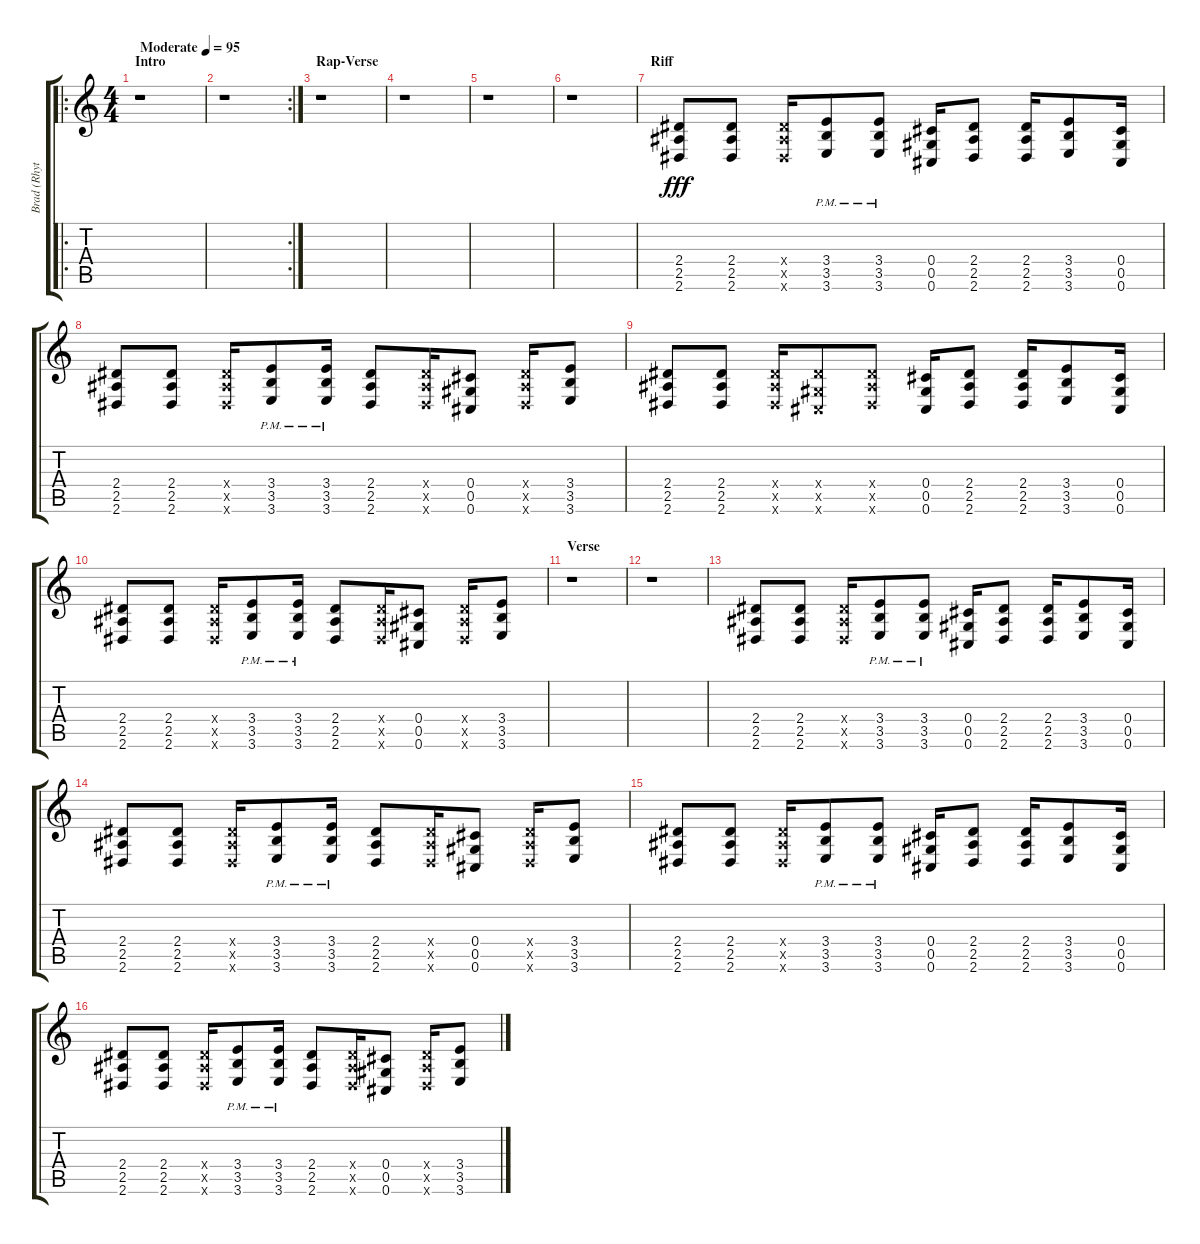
\track ("Brad (Rhythm)" "Brad (Rhyt") {instrument overdrivenguitar}
\staff {score tabs}
\tuning (Eb4 Bb3 Gb3 Db3 Ab2 Db2) {hide}
\ro
\ts (4 4)
\section ("" "Intro")
\tempo (95 "Moderate")
\clef g2
\ks c
r.1{dy fff instrument overdrivenguitar} |
\rc 2
r.1 |
\section ("" "Rap-Verse")
r.1 |
r.1 |
r.1 |
r.1 |
\section ("" "Riff")
(2.4 2.5 2.6).8 (2.4 2.5 2.6).8 (2.4{x} 2.5{x} 2.6{x}).16 (3.4{pm} 3.5{pm} 3.6{pm}).8 (3.4{pm} 3.5{pm} 3.6{pm}).8 (0.4 0.5 0.6).16 (2.4 2.5 2.6).8 (2.4 2.5 2.6).16 (3.4 3.5 3.6).8 (0.4 0.5 0.6).16 |
(2.4 2.5 2.6).8 (2.4 2.5 2.6).8 (2.4{x} 2.5{x} 2.6{x}).16 (3.4{pm} 3.5{pm} 3.6{pm}).8 (3.4{pm} 3.5{pm} 3.6{pm}).16 (2.4 2.5 2.6).8 (2.4{x} 2.5{x} 2.6{x}).16 (0.4 0.5 0.6).8 (2.4{x} 2.5{x} 2.6{x}).16 (3.4 3.5 3.6).8 |
(2.4 2.5 2.6).8 (2.4 2.5 2.6).8 (2.4{x} 2.5{x} 2.6{x}).16 (2.4{x} 0.5{x} 0.6{x}).8 (2.4{x} 2.5{x} 2.6{x}).8 (0.4 0.5 0.6).16 (2.4 2.5 2.6).8 (2.4 2.5 2.6).16 (3.4 3.5 3.6).8 (0.4 0.5 0.6).16 |
(2.4 2.5 2.6).8 (2.4 2.5 2.6).8 (2.4{x} 2.5{x} 2.6{x}).16 (3.4{pm} 3.5{pm} 3.6{pm}).8 (3.4{pm} 3.5{pm} 3.6{pm}).16 (2.4 2.5 2.6).8 (2.4{x} 2.5{x} 2.6{x}).16 (0.4 0.5 0.6).8 (2.4{x} 2.5{x} 2.6{x}).16 (3.4 3.5 3.6).8 |
\section ("" "Verse")
r.1 |
r.1 |
(2.4 2.5 2.6).8 (2.4 2.5 2.6).8 (2.4{x} 2.5{x} 2.6{x}).16 (3.4{pm} 3.5{pm} 3.6{pm}).8 (3.4{pm} 3.5{pm} 3.6{pm}).8 (0.4 0.5 0.6).16 (2.4 2.5 2.6).8 (2.4 2.5 2.6).16 (3.4 3.5 3.6).8 (0.4 0.5 0.6).16 |
(2.4 2.5 2.6).8 (2.4 2.5 2.6).8 (2.4{x} 2.5{x} 2.6{x}).16 (3.4{pm} 3.5{pm} 3.6{pm}).8 (3.4{pm} 3.5{pm} 3.6{pm}).16 (2.4 2.5 2.6).8 (2.4{x} 2.5{x} 2.6{x}).16 (0.4 0.5 0.6).8 (2.4{x} 2.5{x} 2.6{x}).16 (3.4 3.5 3.6).8 |
(2.4 2.5 2.6).8 (2.4 2.5 2.6).8 (2.4{x} 2.5{x} 2.6{x}).16 (3.4{pm} 3.5{pm} 3.6{pm}).8 (3.4{pm} 3.5{pm} 3.6{pm}).8 (0.4 0.5 0.6).16 (2.4 2.5 2.6).8 (2.4 2.5 2.6).16 (3.4 3.5 3.6).8 (0.4 0.5 0.6).16 |
(2.4 2.5 2.6).8 (2.4 2.5 2.6).8 (2.4{x} 2.5{x} 2.6{x}).16 (3.4{pm} 3.5{pm} 3.6{pm}).8 (3.4{pm} 3.5{pm} 3.6{pm}).16 (2.4 2.5 2.6).8 (2.4{x} 2.5{x} 2.6{x}).16 (0.4 0.5 0.6).8 (2.4{x} 2.5{x} 2.6{x}).16 (3.4 3.5 3.6).8
